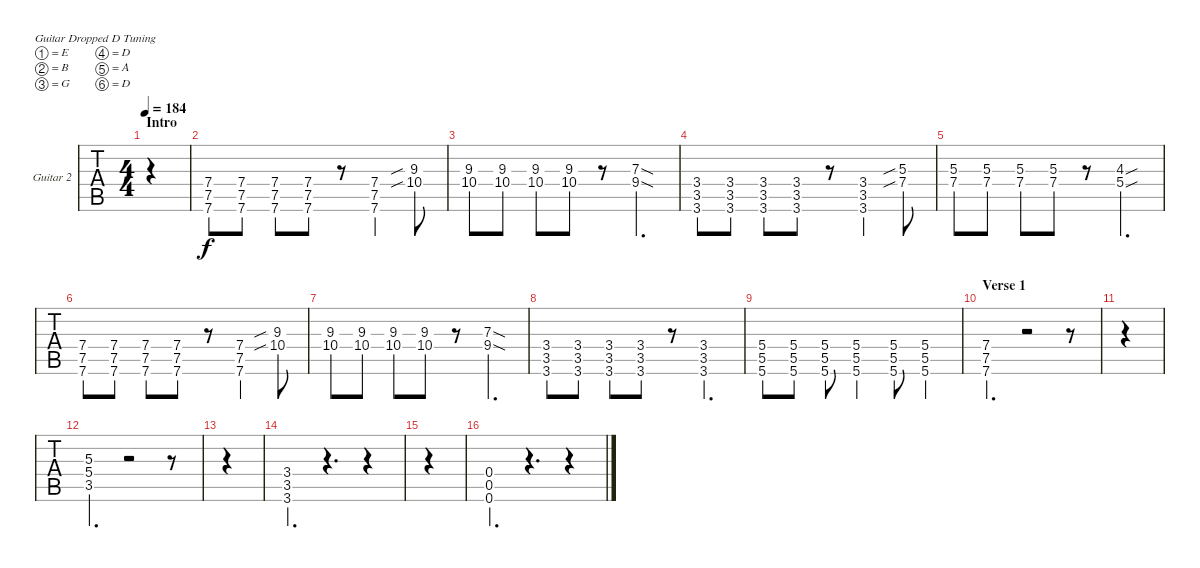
\defaultSystemsLayout 4
\bracketExtendMode groupsimilarinstruments
\firstSystemTrackNameOrientation horizontal
\otherSystemsTrackNameOrientation horizontal
\track ("Guitar 2 (Mercedes)" "Guitar 2") {instrument overdrivenguitar}
\staff {tabs}
\tuning (E4 B3 G3 D3 A2 D2)
\ts (4 4)
\section ("" "Intro")
\tempo 184
\clef g2
\ks c
|
(7.6 7.5 7.4).8 (7.6 7.5 7.4).8 (7.6 7.4 7.5).8 (7.6 7.4 7.5).8 r.8 (7.6 7.5 7.4).4 (10.4{sib} 9.3{sib}).8 |
(10.4 9.3).8 (10.4 9.3).8 (10.4 9.3).8 (10.4 9.3).8 r.8 (9.4{sod} 7.3{sod}).4{d} |
(3.6 3.5 3.4).8 (3.6 3.4 3.5).8 (3.6 3.5 3.4).8 (3.6 3.4 3.5).8 r.8 (3.6 3.5 3.4).4 (7.4{sib} 5.3{sib}).8 |
(7.4 5.3).8 (7.4 5.3).8 (7.4 5.3).8 (7.4 5.3).8 r.8 (5.4{sou} 4.3{sou}).4{d} |
(7.6 7.5 7.4).8 (7.6 7.5 7.4).8 (7.6 7.4 7.5).8 (7.6 7.4 7.5).8 r.8 (7.6 7.5 7.4).4 (10.4{sib} 9.3{sib}).8 |
(10.4 9.3).8 (10.4 9.3).8 (10.4 9.3).8 (10.4 9.3).8 r.8 (9.4{sod} 7.3{sod}).4{d} |
(3.6 3.5 3.4).8 (3.6 3.4 3.5).8 (3.6 3.5 3.4).8 (3.6 3.4 3.5).8 r.8 (3.6 3.5 3.4).4{d} |
(5.6 5.5 5.4).8 (5.6 5.5 5.4).8 (5.5 5.6 5.4).8 (5.6 5.5 5.4).4 (5.4 5.5 5.6).8 (5.6 5.5 5.4).4 |
\section ("" "Verse 1")
(7.6 7.5 7.4).4{d} r.2 r.8 |
|
(3.5 5.4 5.3).4{d} r.2 r.8 |
|
(3.6 3.5 3.4).4{d} r.4{d} r.4 |
|
(0.6 0.5 0.4).4{d} r.4{d} r.4
